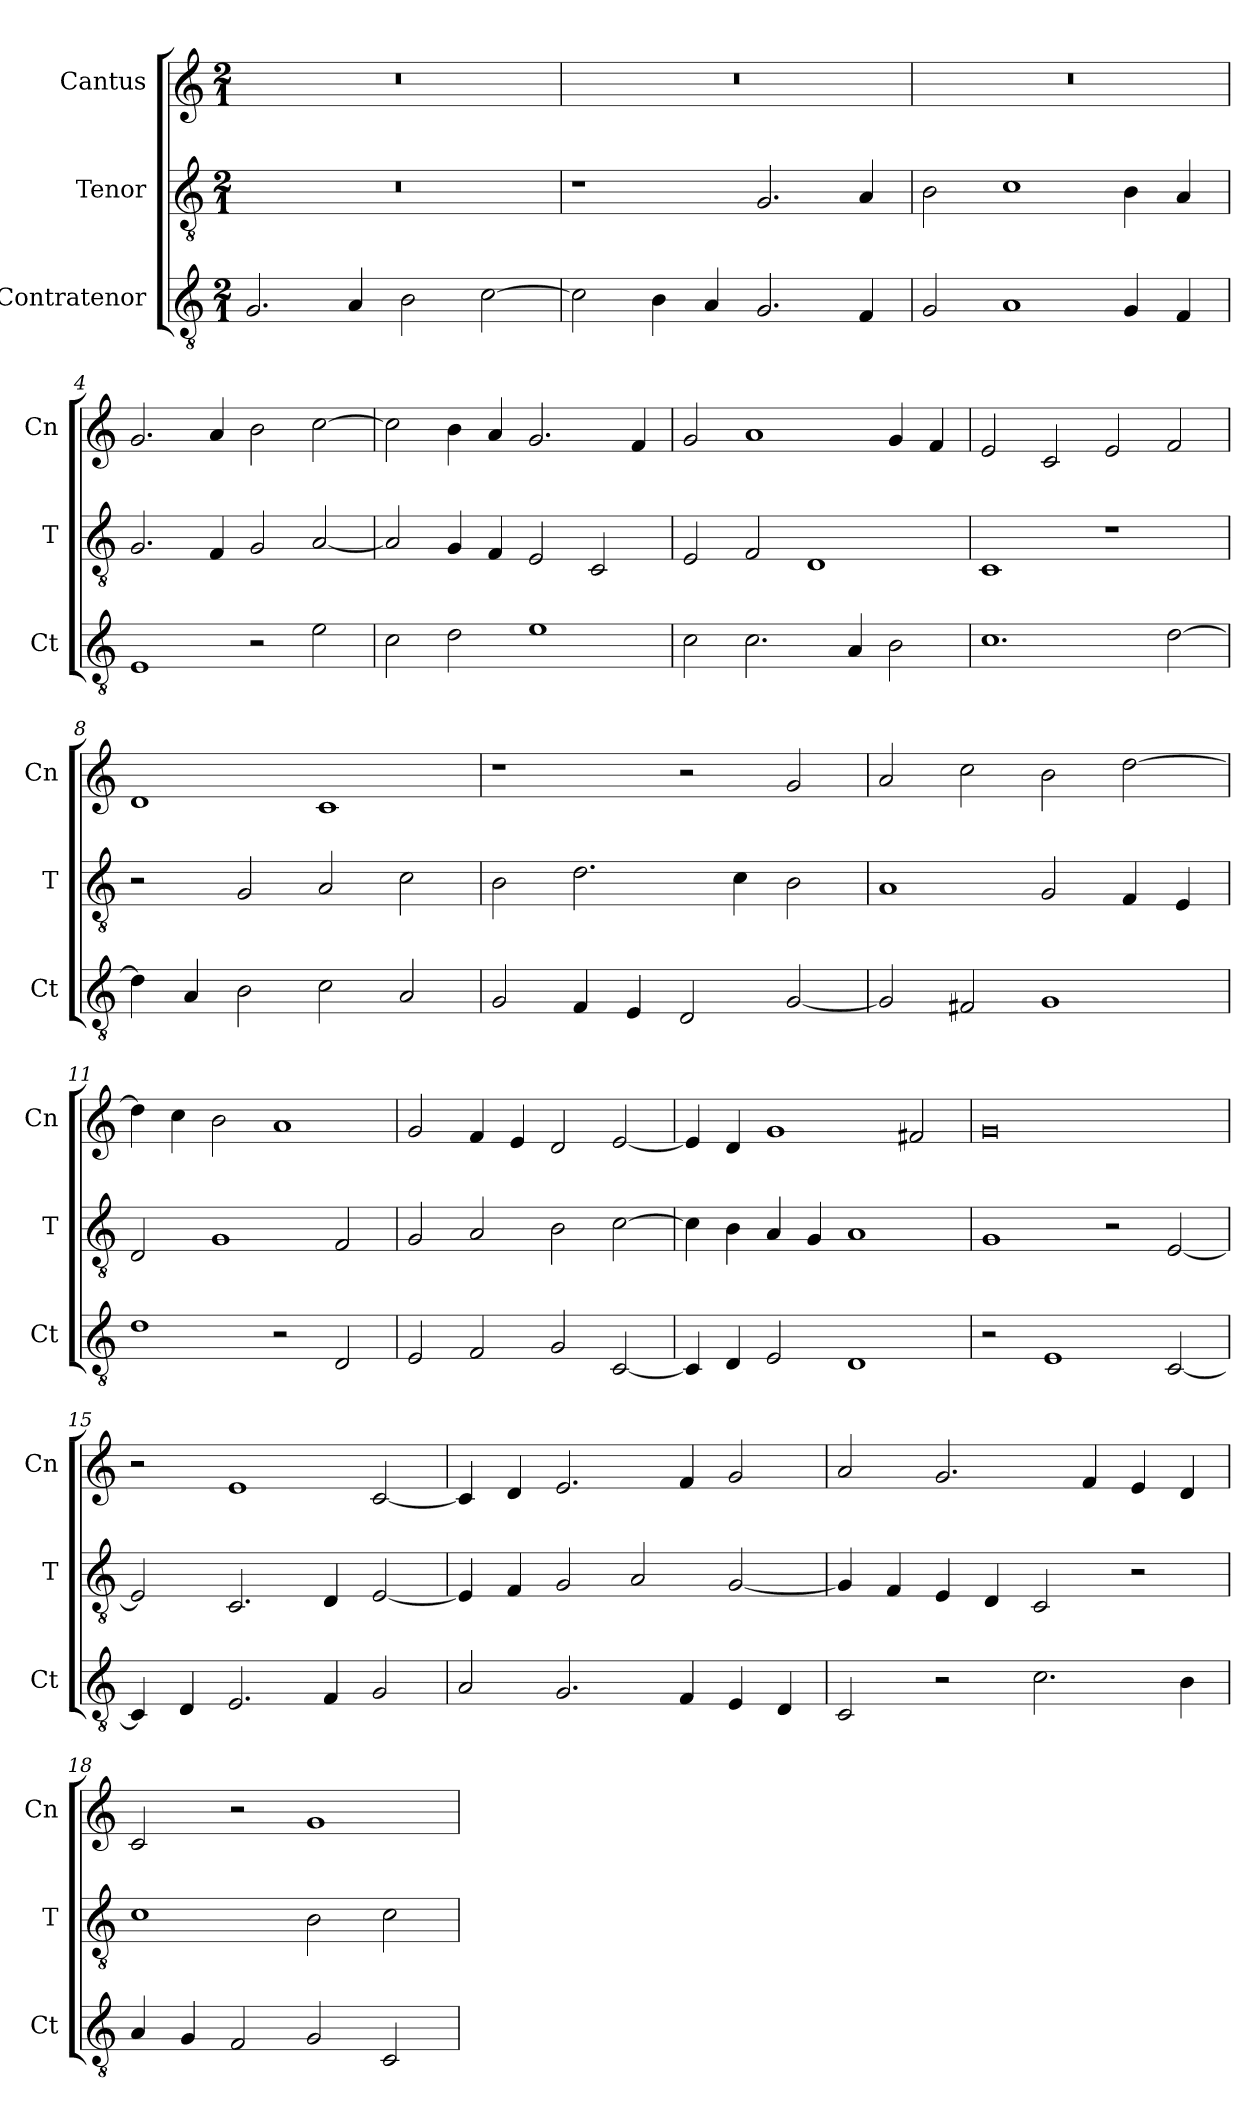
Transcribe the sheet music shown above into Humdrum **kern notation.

**kern	**kern	**kern
*part3	*part2	*part1
*staff3	*staff2	*staff1
*I"Contratenor	*I"Tenor	*I"Cantus
*I'Ct	*I'T	*I'Cn
*clefGv2	*clefGv2	*clefG2
*k[]	*k[]	*k[]
*M2/1	*M2/1	*M2/1
=1	=1	=1
2.G/	0r	0r
4A/	.	.
2B\	.	.
[2c\	.	.
=2	=2	=2
2c\]	1r	0r
4B\	.	.
4A/	.	.
2.G/	2.G/	.
4F/	4A/	.
=3	=3	=3
2G/	2B\	0r
1A	1c	.
4G/	4B\	.
4F/	4A/	.
=4	=4	=4
1E	2.G/	2.g/
.	4F/	4a/
2r	2G/	2b\
2e\	[2A/	[2cc\
=5	=5	=5
2c\	2A/]	2cc\]
2d\	4G/	4b\
.	4F/	4a/
1e	2E/	2.g/
.	2C/	.
.	.	4f/
=6	=6	=6
2c\	2E/	2g/
2.c\	2F/	1a
.	1D	.
4A/	.	.
2B\	.	4g/
.	.	4f/
=7	=7	=7
1.c	1C	2e/
.	.	2c/
.	1r	2e/
[2d\	.	2f/
=8	=8	=8
4d\]	2r	1d
4A/	.	.
2B\	2G/	.
2c\	2A/	1c
2A/	2c\	.
=9	=9	=9
2G/	2B\	1r
4F/	2.d\	.
4E/	.	.
2D/	.	2r
.	4c\	.
[2G/	2B\	2g/
=10	=10	=10
2G/]	1A	2a/
2F#X/	.	2cc\
1G	2G/	2b\
.	4F/	[2dd\
.	4E/	.
=11	=11	=11
1d	2D/	4dd\]
.	.	4cc\
.	1G	2b\
2r	.	1a
2D/	2F/	.
=12	=12	=12
2E/	2G/	2g/
2F/	2A/	4f/
.	.	4e/
2G/	2B\	2d/
[2C/	[2c\	[2e/
=13	=13	=13
4C/]	4c\]	4e/]
4D/	4B\	4d/
2E/	4A/	1g
.	4G/	.
1D	1A	.
.	.	2f#X/
=14	=14	=14
2r	1G	0g
1E	.	.
.	2r	.
[2C/	[2E/	.
=15	=15	=15
4C/]	2E/]	2r
4D/	.	.
2.E/	2.C/	1e
4F/	4D/	.
2G/	[2E/	[2c/
=16	=16	=16
2A/	4E/]	4c/]
.	4F/	4d/
2.G/	2G/	2.e/
.	2A/	.
4F/	.	4f/
4E/	[2G/	2g/
4D/	.	.
=17	=17	=17
2C/	4G/]	2a/
.	4F/	.
2r	4E/	2.g/
.	4D/	.
2.c\	2C/	.
.	.	4f/
.	2r	4e/
4B\	.	4d/
=18	=18	=18
4A/	1c	2c/
4G/	.	.
2F/	.	2r
2G/	2B\	1g
2C/	2c\	.
=	=	=
*-	*-	*-
